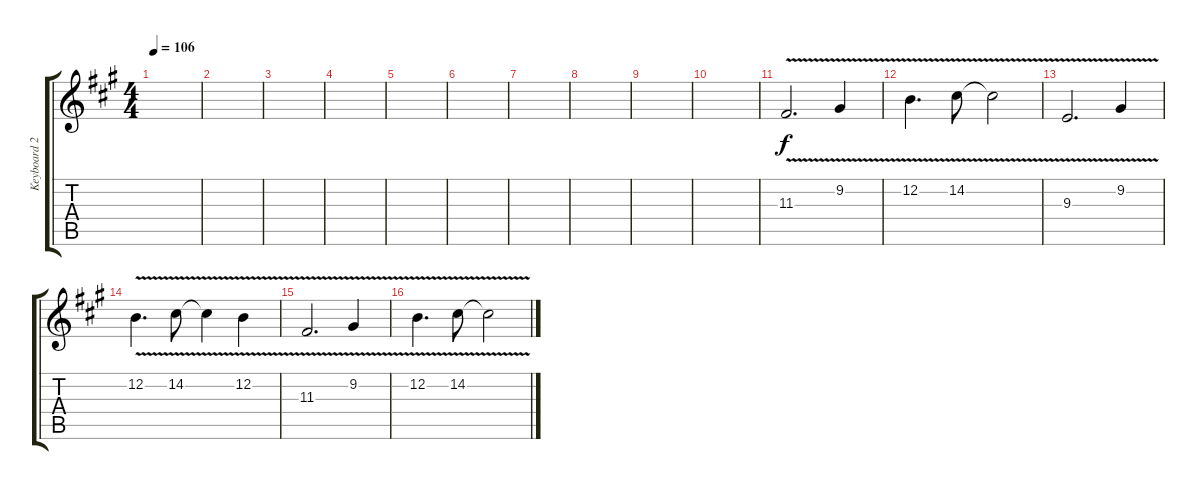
\track ("Keyboard 2" "Keyboard 2") {instrument stringensemble1}
\staff {score tabs}
\tuning (E4 B3 G3 D3 A2 E2) {hide}
\ts (4 4)
\tempo 106
\clef g2
\ks f#minor
|
|
|
|
|
|
|
|
|
|
11.3{v}.2{d} 9.2{v}.4 |
12.2{v}.4{d} 14.2{v}.8 14.2{t}.2 |
9.3{v}.2{d} 9.2{v}.4 |
12.2{v}.4{d} 14.2{v}.8 14.2{t}.4 12.2{v}.4 |
11.3{v}.2{d} 9.2{v}.4 |
12.2{v}.4{d} 14.2{v}.8 14.2{t}.2
